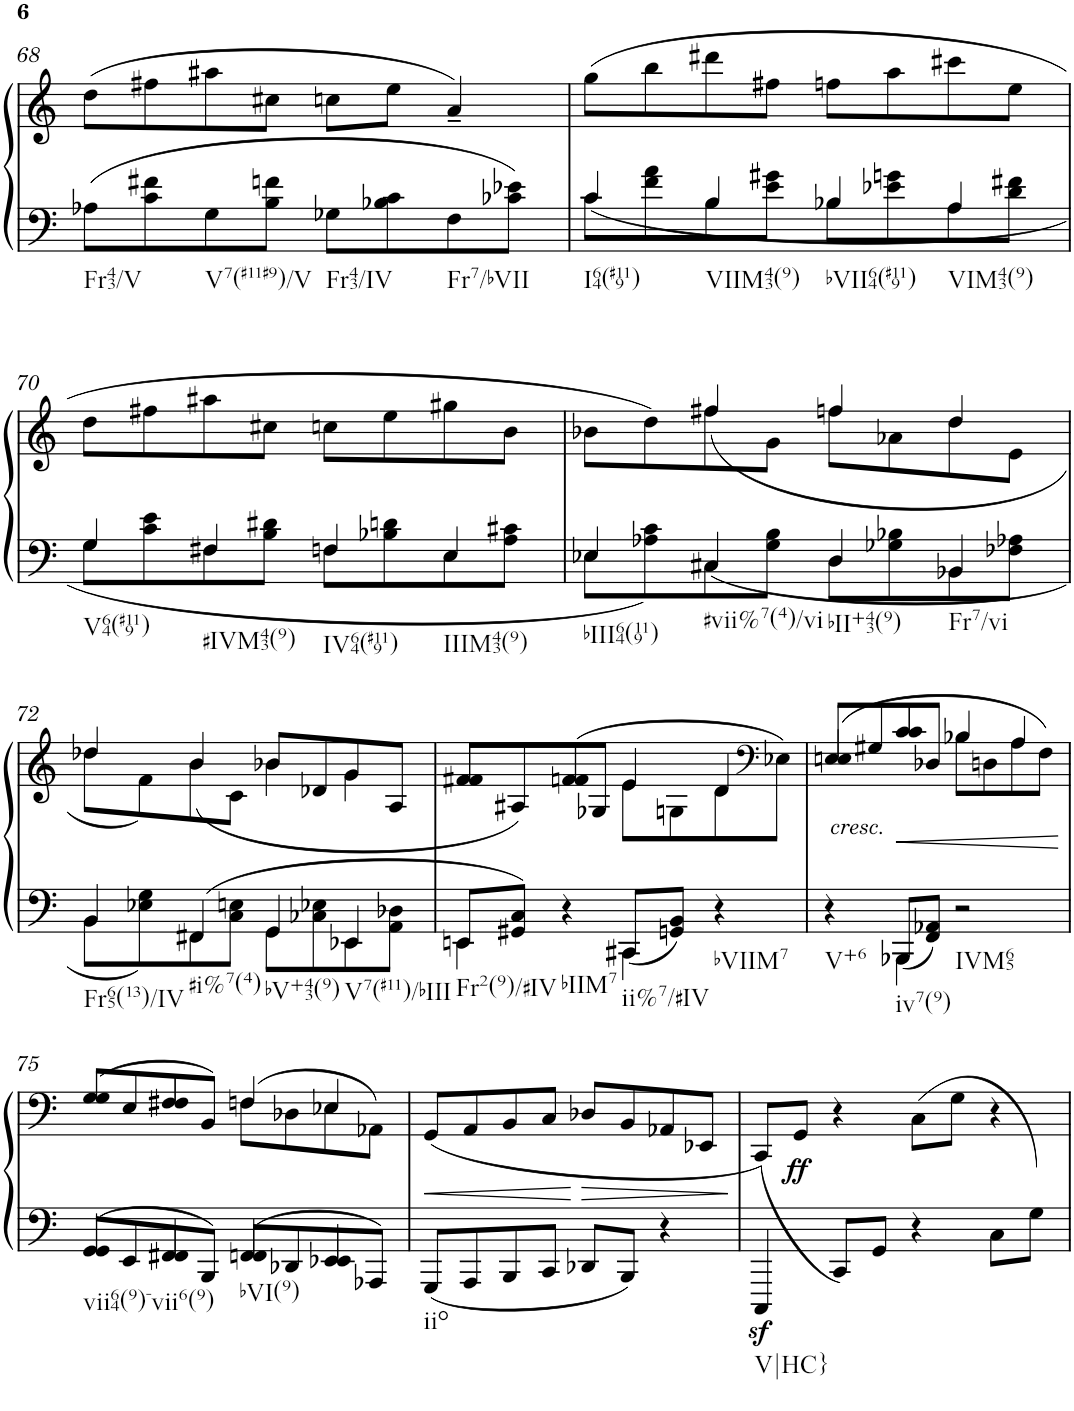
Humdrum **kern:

**kern	**kern	**dynam
*part1	*part1	*part1
*staff2	*staff1	*staff1/2
*I"Piano	*	*
!!LO:PB:g=z
*clefF4	*clefG2	*
*k[]	*k[]	*
*M2/2	*M2/2	*
=68	=68	=68
!LO:TX:b:t=Fr43/V	!	!
8A-X\L	(>8dd\L	.
8c\ 8f#X\	8ff#X\	.
!LO:TX:b:t=V7(#11#9)/V	!	!
8G\	8aa#X\	.
8B\ 8fn\J	8cc#X\J	.
!LO:TX:b:t=Fr43/IV	!	!
8G-X\L	8ccn\L	.
8B-X\ 8c\	8ee\J	.
!LO:TX:b:t=Fr7/bVII	!	!
8F\	4a~/)	.
8c-X\ 8e-X\J	.	.
=69	=69	=69
*^	*	*
!LO:TX:b:t=I64(#119)	!	!	!
4c/	8c\L	(>8gg\L	.
.	8f\ 8a\	8bb\	.
!LO:TX:b:t=VIIM43(9)	!	!	!
4B/	8B\	8ddd#X\	.
.	8e\ 8g#X\J	8ff#X\J	.
!LO:TX:b:t=bVII64(#119)	!	!	!
4B-X/	8B-\L	8ffn\L	.
.	8e-X\ 8gn\	8aa\	.
!LO:TX:b:t=VIM43(9)	!	!	!
4A/	8A\	8ccc#X\	.
.	8d\ 8f#X\J	8ee\J	.
!!LO:LB:g=z
=70	=70	=70	=70
!LO:TX:b:t=V64(#119)	!	!	!
4G/	8G\L	8dd\L	.
.	8c\ 8e\	8ff#X\	.
!LO:TX:b:t=#IVM43(9)	!	!	!
4F#X/	8F#\	8aa#X\	.
.	8B\ 8d#X\J	8cc#X\J	.
!LO:TX:b:t=IV64(#119)	!	!	!
4Fn/	8F\L	8ccn\L	.
.	8B-X\ 8dn\	8ee\	.
!LO:TX:b:t=IIIM43(9)	!	!	!
4E/	8E\	8gg#X\	.
.	8A\ 8c#X\J	8b\J	.
=71	=71	=71	=71
*	*	*^	*
!LO:TX:b:t=bIII64(119)	!	!	!	!
4E-X/	8E-\L	8b-X\L	4ryy	.
.	8A-X\ 8c\	8dd\)	.	.
!LO:TX:b:t=#vii%7(4)/vi	!	!	!	!
4C#X/	8C#\	8ff#X\	(4ff#/	.
.	8G\ 8B\J	8g\J	.	.
!LO:TX:b:t=bII+43(9)	!	!	!	!
4D/	8D\L	8ffn\L	4ff/	.
.	8G-X\ 8B-X\	8a-X\	.	.
!LO:TX:b:t=Fr7/vi	!	!	!	!
4BB-X/	8BB-\	8dd\	4dd/	.
.	8F-X\ 8A-X\J	8e\J	.	.
!!LO:LB:g=z	!!
=72	=72	=72	=72	=72
!LO:TX:b:t=Fr65(13)/IV	!	!	!	!
4BB/	8BB\L	8dd-X\L	4dd-/	.
.	8E-X\ 8G\	8f\)	.	.
!LO:TX:b:t=#i%7(4)	!	!	!	!
4FF#X/	8FF#\	8b\	(4b/	.
.	8C\ 8En\J	8c\J	.	.
!LO:TX:b:t=bV+43(9)	!	!	!	!
4GG/	8GG\L	8b-X/L	4b-\	.
.	8C-X\ 8E-X\	8d-X/	.	.
!LO:TX:b:t=V7(#11)/bIII	!	!	!	!
4EE-X/	8EE-\	8g/	4g\	.
.	8AA\ 8D-X\J	8A/J	.	.
=73	=73	=73	=73	=73
!LO:TX:b:t=Fr2(9)/#IV	!	!	!	!
8EEn/L	4EE\	8f#X/L	4f#/	.
8GG#X/ 8C/J	.	8A#X/)	.	.
!LO:TX:b:t=bIIM7	!	!	!	!
4r	4ryy	(>8fn/	4f/	.
.	.	8G-X/J	.	.
!LO:TX:b:t=ii%7/#IV	!	!	!	!
8CC#X/L	4CC#\	8e\L	4e/	.
8GGn/ 8BB/J	.	8Gn\	.	.
!LO:TX:b:t=bVIIM7	!	!	!	!
4r	4ryy	8d\	4d/	.
*	*	*clefF4	*	*
.	.	8E-X\J)	.	.
=74	=74	=74	=74	=74
!	!	!LO:TX:b:i:t=cresc.	!	!
!LO:TX:b:t=V+6	!	!	!	!
4r	4ryy	8En/L	(<4E/	.
.	.	8G#X/	.	.
!LO:TX:b:t=iv7(9)	!	!	!	!
!	!	!	!	!LO:HP:b
8BBB-X/L	4BBB-\	8c/	4c/	<
8FF/ 8AA-X/J)	.	8D-X/J	.	.
!LO:TX:b:t=IVM65	!	!	!	!
2r	2ryy	8B-X\L	4B-/	.
.	.	8Dn\	.	.
.	.	8A\	4A/	.
.	.	(8F\J	.	.
*v	*v	*	*	*
*	*v	*v	*
.	.	[
!!LO:LB:g=z
=75	=75	=75
*^	*^	*
!LO:TX:b:t=vii64(9)-vii6(9)	!	!	!	!
8GG/L	(<4GG/	8G/L	(>4G/	.
8EE/	.	8E/	.	.
8FF#X/	4FF#/	8F#X/	4F#/	.
8BBB/J)	.	(8BB/J	.	.
!LO:TX:b:t=bVI(9)	!	!	!	!
8FFn/L	4FF/	8Fn\L	(>4F/	.
8DD-X/	.	8D-X\	.	.
8EE-X/	4EE-/	8E-X\	4E-/	.
8AAA-X/J)	.	(8AA-X\J	.	.
*v	*v	*	*	*
*	*v	*v	*
=76	=76	=76
!LO:TX:b:t=iio	!	!
!	!	!LO:HP:b
8GGG/L	8GG/L	<
8AAA/	8AA/	.
8BBB/	8BB/	.
8CC/J	8C/J	.
!	!	!LO:HP:n=1:b
8DD-X/L	8D-X/L	[ >
8BBB/J	8BB/	.
4r	8AA-X/	.
.	8EE-X/J	.
.	.	]
=77	=77	=77
!LO:TX:b:t=V|HC}	!	!
4CCCz</	(<8CC/L)	.
!	!	!LO:DY:b
.	8GG/J	ff
8CC/L)	4r	.
8GG/J	.	.
4r	(>8C\L	.
.	8G\J	.
8C\L	4r	.
8G\J)	.	.
=	=	=
*-	*-	*-
